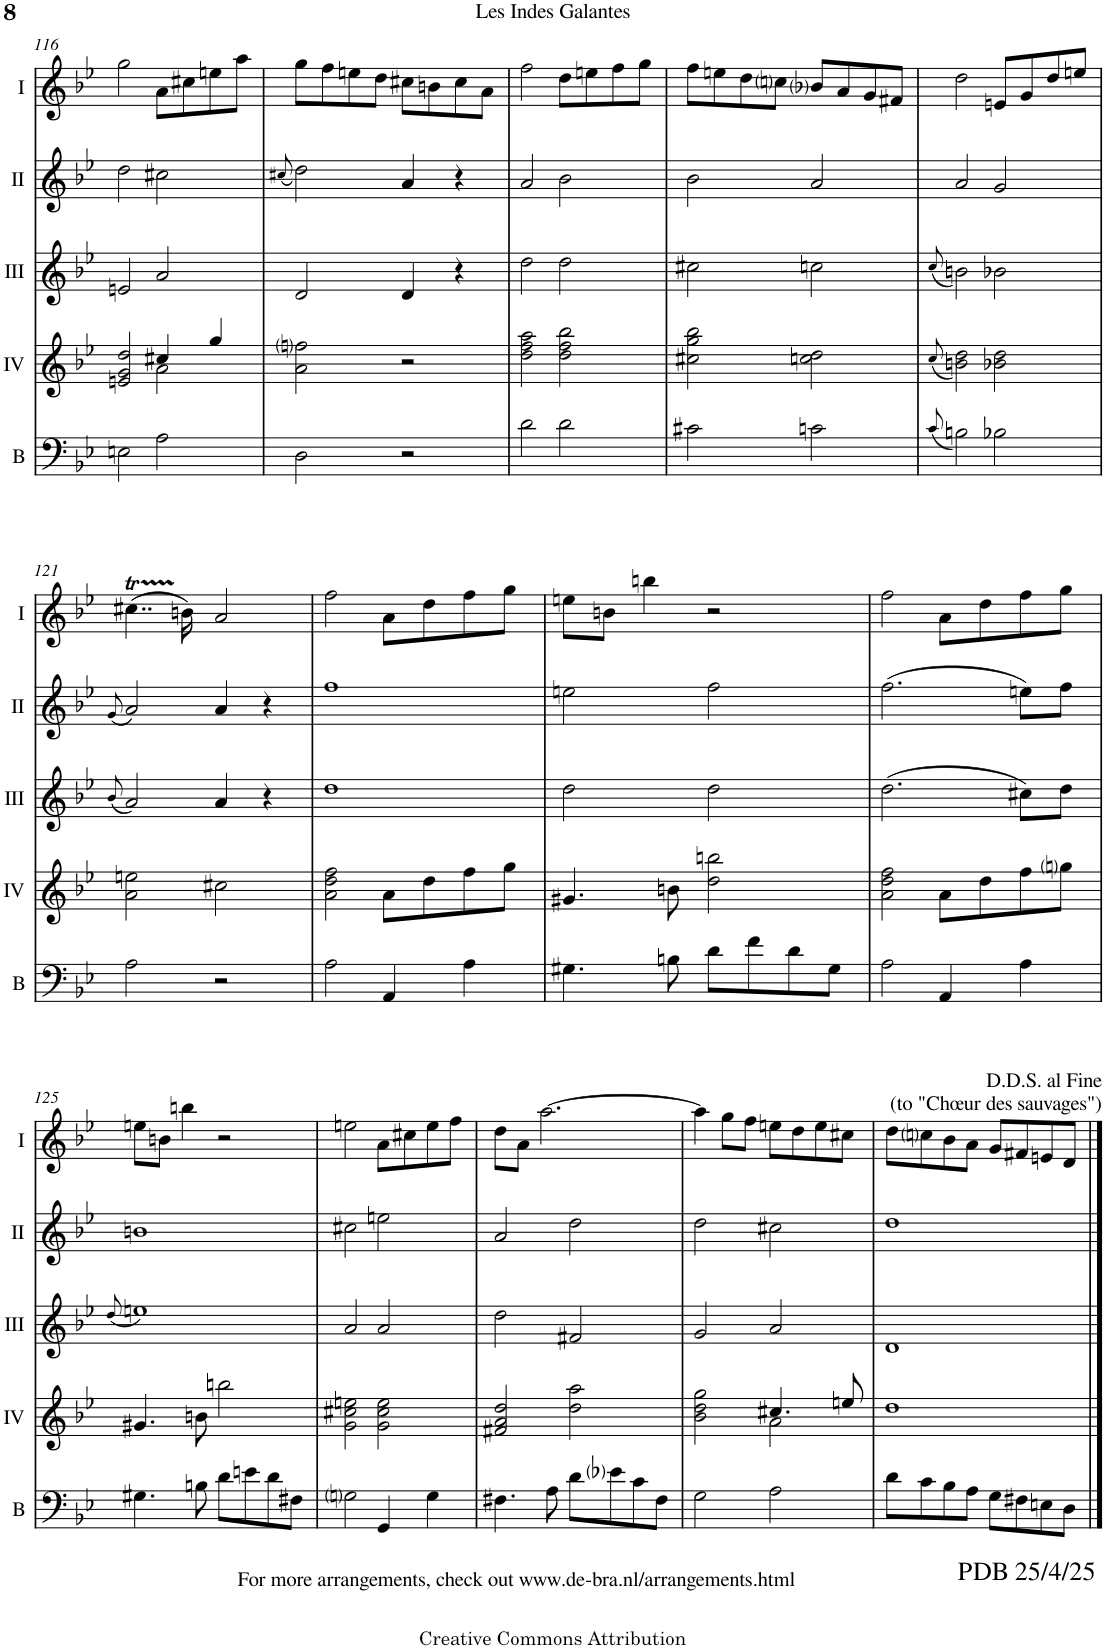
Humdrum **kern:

**kern	**kern	**kern	**kern	**kern
*part5	*part4	*part3	*part2	*part1
*staff5	*staff4	*staff3	*staff2	*staff1
*I"Bass	*I"Acc. 4	*I"Acc. 3	*I"Acc. 2	*I"Acc. 1
*I'B	*	*	*	*
!!LO:PB:g=z
*clefF4	*clefG2	*clefG2	*clefG2	*clefG2
*Trd7c12	*Trd7c12	*Trd7c12	*	*
*k[b-e-]	*k[b-e-]	*k[b-e-]	*k[b-e-]	*k[b-e-]
*M2/2	*M2/2	*M2/2	*M2/2	*M2/2
*met(c|)	*met(c|)	*met(c|)	*met(c|)	*met(c|)
=116	=116	=116	=116	=116
*	*^	*	*	*
2En\	2en/ 2g/ 2dd/	2ryy	2en/	2dd\	2gg\
2A\	4cc#X/	2a\	2a/	2cc#X\	8a\L
.	.	.	.	.	8cc#X\
.	4gg/	.	.	.	8een\
.	.	.	.	.	8aa\J
*	*v	*v	*	*	*
=117	=117	=117	=117	=117
.	.	.	(8qcc#X/	.
2D\	2a\ 2ffni\	2d/	2dd\)	8gg\L
.	.	.	.	8ff\
.	.	.	.	8een\
.	.	.	.	8dd\J
2r	2r	4d/	4a/	8cc#X\L
.	.	.	.	8bn\
.	.	4r	4r	8cc#\
.	.	.	.	8a\J
=118	=118	=118	=118	=118
2d\	2dd\ 2ff\ 2aa\	2dd\	2a/	2ff\
2d\	2dd\ 2ff\ 2bb-\	2dd\	2b-\	8dd\L
.	.	.	.	8een\
.	.	.	.	8ff\
.	.	.	.	8gg\J
=119	=119	=119	=119	=119
2c#X\	2cc#X\ 2gg\ 2bb-\	2cc#X\	2b-\	8ff\L
.	.	.	.	8een\
.	.	.	.	8dd\
.	.	.	.	8ccni\J
2cn\	2ccn\ 2dd\	2ccn\	2a/	8b-i/L
.	.	.	.	8a/
.	.	.	.	8g/
.	.	.	.	8f#X/J
=120	=120	=120	=120	=120
(8qc/	(8qcc/	(8qcc/	.	.
2Bn\)	2bn\ 2dd\)	2bn\)	2a/	2dd\
2B-X\	2b-X\ 2dd\	2b-X\	2g/	8en/L
.	.	.	.	8g/
.	.	.	.	8dd/
.	.	.	.	8een/J
!!LO:LB:g=z
=121	=121	=121	=121	=121
.	.	(8qb-/	(8qg/	.
2A\	2a\ 2een\	2a/)	2a/)	(4..cc#Xt\
.	.	.	.	16bn\)
2r	2cc#X\	4a/	4a/	2a/
.	.	4r	4r	.
=122	=122	=122	=122	=122
2A\	2a\ 2dd\ 2ff\	1dd	1ff	2ff\
4AA/	8a\L	.	.	8a\L
.	8dd\	.	.	8dd\
4A\	8ff\	.	.	8ff\
.	8gg\J	.	.	8gg\J
=123	=123	=123	=123	=123
4.G#X\	4.g#X/	2dd\	2een\	8een\L
.	.	.	.	8bn\J
.	.	.	.	4bbn\
8Bn\	8bn\	.	.	.
8d\L	2dd\ 2bbn\	2dd\	2ff\	2r
8f\	.	.	.	.
8d\	.	.	.	.
8G#\J	.	.	.	.
=124	=124	=124	=124	=124
2A\	2a\ 2dd\ 2ff\	(2.dd\	(2.ff\	2ff\
4AA/	8a\L	.	.	8a\L
.	8dd\	.	.	8dd\
4A\	8ff\	8cc#X\L)	8een\L)	8ff\
.	8ggni\J	8dd\J	8ff\J	8gg\J
!!LO:LB:g=z
=125	=125	=125	=125	=125
.	.	(8qdd/	.	.
4.G#X\	4.g#X/	1een)	1bn	8een\L
.	.	.	.	8bn\J
.	.	.	.	4bbn\
8Bn\	8bn\	.	.	.
8d\L	2bbn\	.	.	2r
8en\	.	.	.	.
8d\	.	.	.	.
8F#X\J	.	.	.	.
=126	=126	=126	=126	=126
2Gni\	2g\ 2cc#X\ 2een\	2a/	2cc#X\	2een\
4GG/	2g\ 2cc#\ 2ee\	2a/	2een\	8a\L
.	.	.	.	8cc#X\
4G\	.	.	.	8ee\
.	.	.	.	8ff\J
=127	=127	=127	=127	=127
4.F#X\	2f#X/ 2a/ 2dd/	2dd\	2a/	8dd\L
.	.	.	.	8a\J
.	.	.	.	[2.aa\
8A\	.	.	.	.
8d\L	2dd\ 2aa\	2f#X/	2dd\	.
8e-i\	.	.	.	.
8c\	.	.	.	.
8F#\J	.	.	.	.
=128	=128	=128	=128	=128
*	*^	*	*	*
2G\	2b-\ 2dd\ 2gg\	2ryy	2g/	2dd\	4aa\]
.	.	.	.	.	8gg\L
.	.	.	.	.	8ff\J
2A\	4.cc#X/	2a\	2a/	2cc#X\	8een\L
.	.	.	.	.	8dd\
.	.	.	.	.	8ee\
.	8een/	.	.	.	8cc#X\J
*	*v	*v	*	*	*
=129	=129	=129	=129	=129
!	!	!	!	!LO:TX:b:t=For more arrangements, check out www.de-bra.nl/arrangements.html
!	!	!	!	!LO:TX:b:t=PDB 25/4/25
8d\L	1dd	1d	1dd	8dd\L
8c\	.	.	.	8ccni\
8B-\	.	.	.	8b-\
8A\J	.	.	.	8a\J
8G\L	.	.	.	8g/L
8F#X\	.	.	.	8f#X/
8En\	.	.	.	8en/
8D\J	.	.	.	8d/J
!	!	!	!	!LO:TX:a:t=D.D.S. al Fine\n(to &quot;Chœur des sauvages&quot;)
==	==	==	==	==
*-	*-	*-	*-	*-
